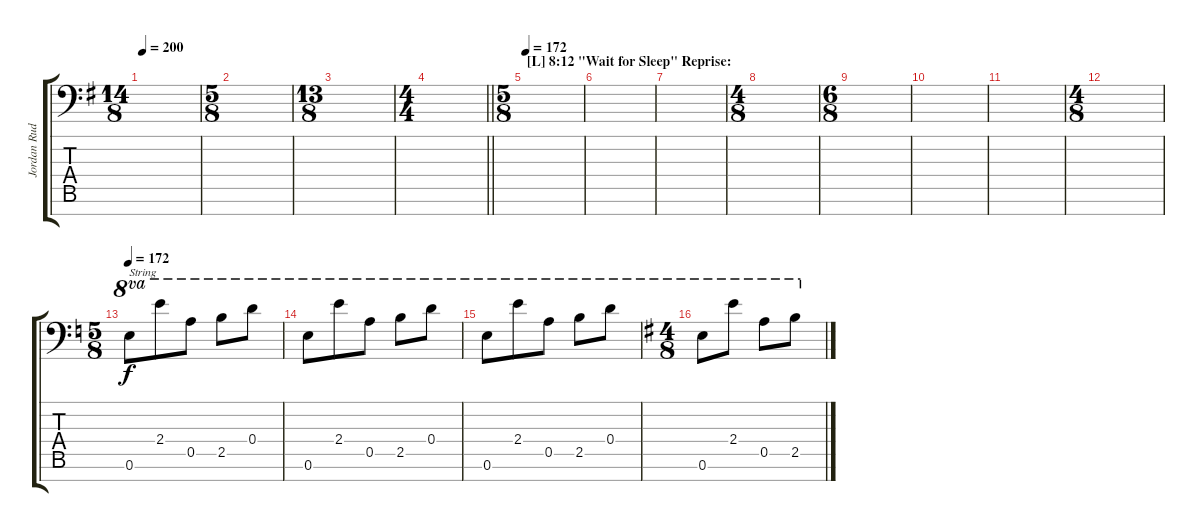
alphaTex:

\track ("Jordan Rudess - Left Hand Effects" "Jordan Rud") {instrument acousticguitarsteel}
\staff {score tabs}
\tuning (E5 B4 G4 D4 A3 E3 B0) {hide}
\ts (14 8)
\tempo 200
\clef f4
\ks g
|
\ts (5 8)
|
\ts (13 8)
|
\ts (4 4)
\barLineRight lightlight
|
\ts (5 8)
\section ("" "[L] 8:12 \"Wait for Sleep\" Reprise:")
\tempo 172
|
|
|
\ts (4 8)
|
\ts (6 8)
|
|
|
\ts (4 8)
|
\ts (5 8)
\tempo 172
\ks c
0.6.8{ot 8va txt "String" instrument stringensemble1} 2.4.8{ot 8va} 0.5.8{ot 8va} 2.5.8{ot 8va} 0.4.8{ot 8va} |
0.6.8{ot 8va} 2.4.8{ot 8va} 0.5.8{ot 8va} 2.5.8{ot 8va} 0.4.8{ot 8va} |
0.6.8{ot 8va} 2.4.8{ot 8va} 0.5.8{ot 8va} 2.5.8{ot 8va} 0.4.8{ot 8va} |
\ts (4 8)
\ks g
0.6.8{ot 8va} 2.4.8{ot 8va} 0.5.8{ot 8va} 2.5.8{ot 8va}
